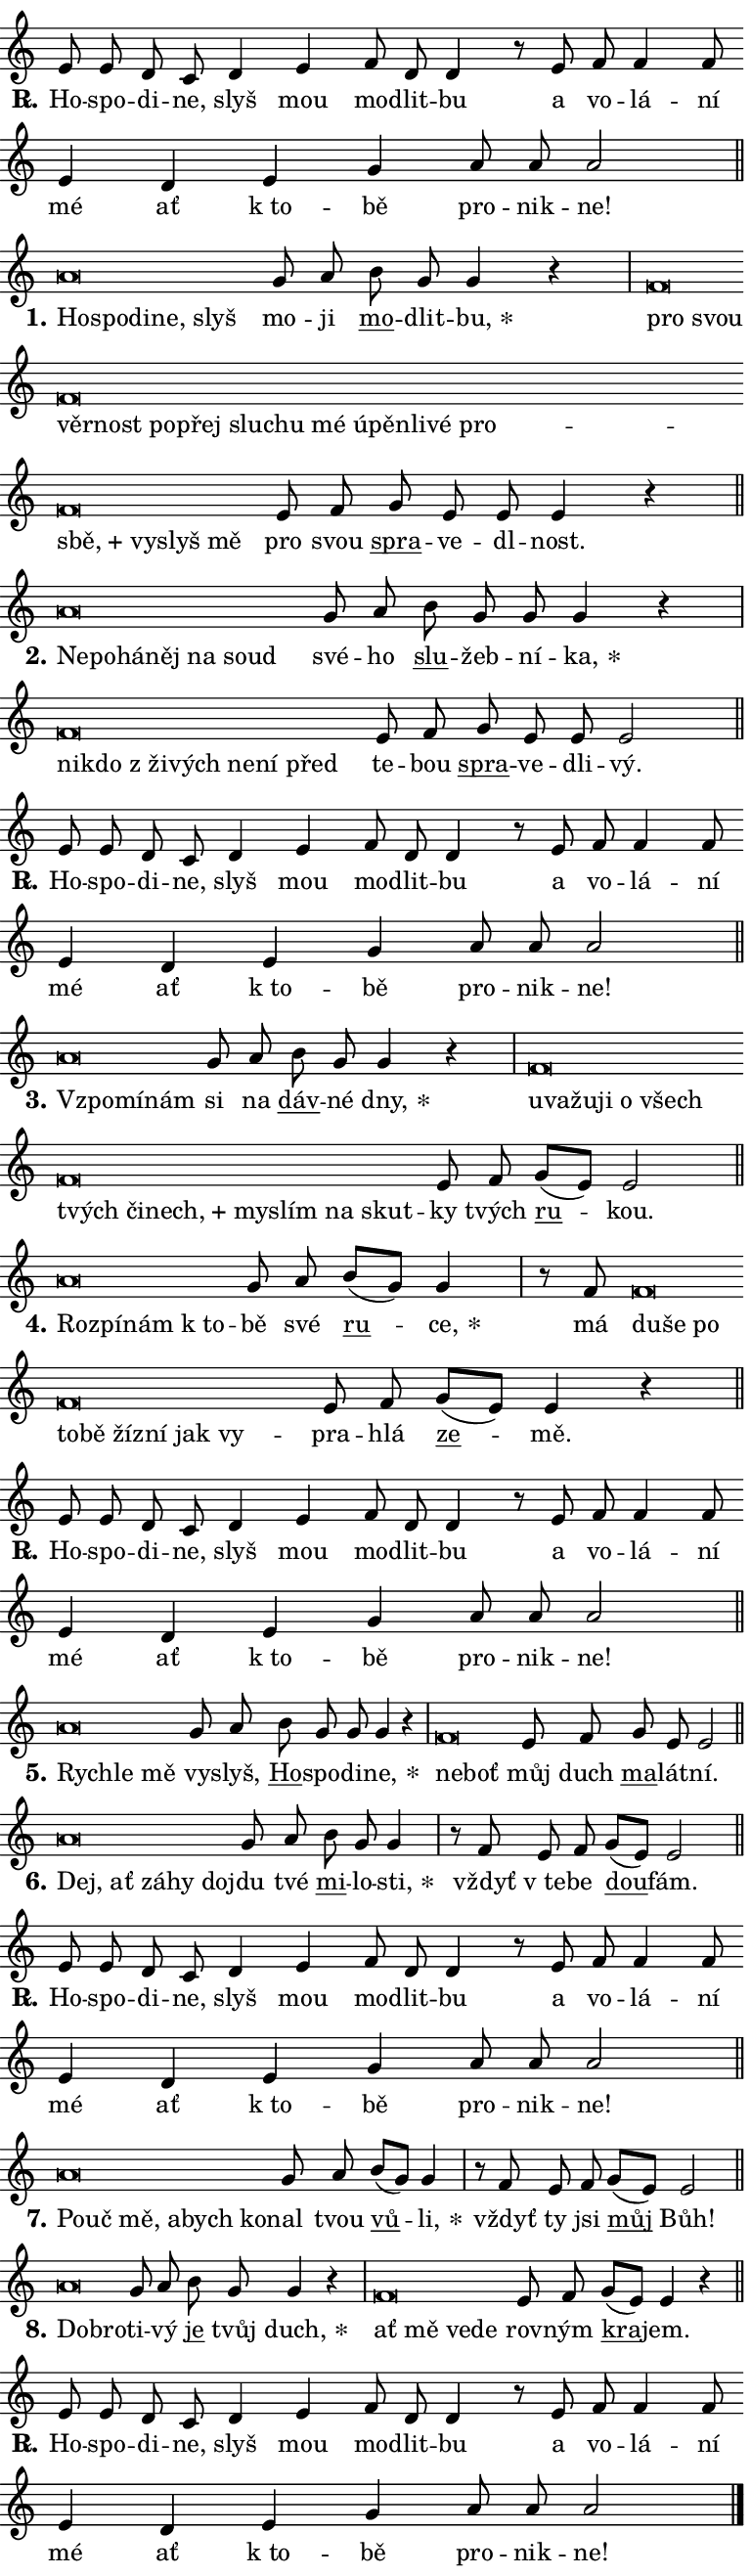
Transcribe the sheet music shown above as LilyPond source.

\version "2.24.0"
\header { tagline = "" }
\paper {
  indent = 0\cm
  top-margin = 0\cm
  right-margin = 0.13\cm % to fit lyric hyphens
  bottom-margin = 0\cm
  left-margin = 0\cm
  paper-width = 13\cm
  page-breaking = #ly:one-page-breaking
  system-system-spacing.basic-distance = #11
  score-system-spacing.basic-distance = #11
  ragged-last = ##f
}


%% Author: Thomas Morley
%% https://lists.gnu.org/archive/html/lilypond-user/2020-05/msg00002.html
#(define (line-position grob)
"Returns position of @var[grob} in current system:
   @code{'start}, if at first time-step
   @code{'end}, if at last time-step
   @code{'middle} otherwise
"
  (let* ((col (ly:item-get-column grob))
         (ln (ly:grob-object col 'left-neighbor))
         (rn (ly:grob-object col 'right-neighbor))
         (col-to-check-left (if (ly:grob? ln) ln col))
         (col-to-check-right (if (ly:grob? rn) rn col))
         (break-dir-left
           (and
             (ly:grob-property col-to-check-left 'non-musical #f)
             (ly:item-break-dir col-to-check-left)))
         (break-dir-right
           (and
             (ly:grob-property col-to-check-right 'non-musical #f)
             (ly:item-break-dir col-to-check-right))))
        (cond ((eqv? 1 break-dir-left) 'start)
              ((eqv? -1 break-dir-right) 'end)
              (else 'middle))))

#(define (tranparent-at-line-position vctor)
  (lambda (grob)
  "Relying on @code{line-position} select the relevant enry from @var{vctor}.
Used to determine transparency,"
    (case (line-position grob)
      ((end) (not (vector-ref vctor 0)))
      ((middle) (not (vector-ref vctor 1)))
      ((start) (not (vector-ref vctor 2))))))

noteHeadBreakVisibility =
#(define-music-function (break-visibility)(vector?)
"Makes @code{NoteHead}s transparent relying on @var{break-visibility}"
#{
  \override NoteHead.transparent =
    #(tranparent-at-line-position break-visibility)
#})

#(define delete-ledgers-for-transparent-note-heads
  (lambda (grob)
    "Reads whether a @code{NoteHead} is transparent.
If so this @code{NoteHead} is removed from @code{'note-heads} from
@var{grob}, which is supposed to be @code{LedgerLineSpanner}.
As a result ledgers are not printed for this @code{NoteHead}"
    (let* ((nhds-array (ly:grob-object grob 'note-heads))
           (nhds-list
             (if (ly:grob-array? nhds-array)
                 (ly:grob-array->list nhds-array)
                 '()))
           ;; Relies on the transparent-property being done before
           ;; Staff.LedgerLineSpanner.after-line-breaking is executed.
           ;; This is fragile ...
           (to-keep
             (remove
               (lambda (nhd)
                 (ly:grob-property nhd 'transparent #f))
               nhds-list)))
      ;; TODO find a better method to iterate over grob-arrays, similiar
      ;; to filter/remove etc for lists
      ;; For now rebuilt from scratch
      (set! (ly:grob-object grob 'note-heads)  '())
      (for-each
        (lambda (nhd)
          (ly:pointer-group-interface::add-grob grob 'note-heads nhd))
        to-keep))))

squashNotes = {
  \override NoteHead.X-extent = #'(-0.2 . 0.2)
  \override NoteHead.Y-extent = #'(-0.75 . 0)
  \override NoteHead.stencil =
    #(lambda (grob)
       (let ((pos (ly:grob-property grob 'staff-position)))
         (begin
           (if (< pos -7) (display "ERROR: Lower brevis then expected\n") (display ""))
           (if (<= pos -6) ly:text-interface::print ly:note-head::print))))
}
unSquashNotes = {
  \revert NoteHead.X-extent
  \revert NoteHead.Y-extent
  \revert NoteHead.stencil
}

hideNotes = \noteHeadBreakVisibility #begin-of-line-visible
unHideNotes = \noteHeadBreakVisibility #all-visible

% work-around for resetting accidentals
% https://lilypond.org/doc/v2.23/Documentation/notation/displaying-rhythms#unmetered-music
cadenzaMeasure = {
  \cadenzaOff
  \partial 1024 s1024
  \cadenzaOn
}

#(define-markup-command (accent layout props text) (markup?)
  "Underline accented syllable"
  (interpret-markup layout props
    #{\markup \override #'(offset . 4.3) \underline { #text }#}))

responsum = \markup \concat {
  "R" \hspace #-1.05 \path #0.1 #'((moveto 0 0.07) (lineto 0.9 0.8)) \hspace #0.05 "."
}

spaceSize = #0.6828661417322834 % exact space size for TeX Gyre Schola

\layout {
  \context {
    \Staff
    \remove "Time_signature_engraver"
    \override LedgerLineSpanner.after-line-breaking = #delete-ledgers-for-transparent-note-heads
  }
  \context {
    \Lyrics {
      \override LyricSpace.minimum-distance = \spaceSize
      \override LyricText.font-name = #"TeX Gyre Schola"
      \override LyricText.font-size = 1
      \override StanzaNumber.font-name = #"TeX Gyre Schola Bold"
      \override StanzaNumber.font-size = 1
    }
  }
  \context {
    \Score 
    \override NoteHead.text =
      #(lambda (grob) 
        (let ((pos (ly:grob-property grob 'staff-position)))
          #{\markup {
            \combine
              \halign #-0.55 \raise #(if (= pos -6) 0 0.5) \override #'(thickness . 2) \draw-line #'(3.2 . 0)
              \musicglyph "noteheads.sM1"
          }#}))
  }
}

% magnetic-lyrics.ily
%
%   written by
%     Jean Abou Samra <jean@abou-samra.fr>
%     Werner Lemberg <wl@gnu.org>
%
%   adapted by
%     Jiri Hon <jiri.hon@gmail.com>
%
% Version 2022-Apr-15

% https://www.mail-archive.com/lilypond-user@gnu.org/msg149350.html

#(define (Left_hyphen_pointer_engraver context)
   "Collect syllable-hyphen-syllable occurrences in lyrics and store
them in properties.  This engraver only looks to the left.  For
example, if the lyrics input is @code{foo -- bar}, it does the
following.

@itemize @bullet
@item
Set the @code{text} property of the @code{LyricHyphen} grob between
@q{foo} and @q{bar} to @code{foo}.

@item
Set the @code{left-hyphen} property of the @code{LyricText} grob with
text @q{foo} to the @code{LyricHyphen} grob between @q{foo} and
@q{bar}.
@end itemize

Use this auxiliary engraver in combination with the
@code{lyric-@/text::@/apply-@/magnetic-@/offset!} hook."
   (let ((hyphen #f)
         (text #f))
     (make-engraver
      (acknowledgers
       ((lyric-syllable-interface engraver grob source-engraver)
        (set! text grob)))
      (end-acknowledgers
       ((lyric-hyphen-interface engraver grob source-engraver)
        ;(when (not (grob::has-interface grob 'lyric-space-interface))
          (set! hyphen grob)));)
      ((stop-translation-timestep engraver)
       (when (and text hyphen)
         (ly:grob-set-object! text 'left-hyphen hyphen))
       (set! text #f)
       (set! hyphen #f)))))

#(define (lyric-text::apply-magnetic-offset! grob)
   "If the space between two syllables is less than the value in
property @code{LyricText@/.details@/.squash-threshold}, move the right
syllable to the left so that it gets concatenated with the left
syllable.

Use this function as a hook for
@code{LyricText@/.after-@/line-@/breaking} if the
@code{Left_@/hyphen_@/pointer_@/engraver} is active."
   (let ((hyphen (ly:grob-object grob 'left-hyphen #f)))
     (when hyphen
       (let ((left-text (ly:spanner-bound hyphen LEFT)))
         (when (grob::has-interface left-text 'lyric-syllable-interface)
           (let* ((common (ly:grob-common-refpoint grob left-text X))
                  (this-x-ext (ly:grob-extent grob common X))
                  (left-x-ext
                   (begin
                     ;; Trigger magnetism for left-text.
                     (ly:grob-property left-text 'after-line-breaking)
                     (ly:grob-extent left-text common X)))
                  ;; `delta` is the gap width between two syllables.
                  (delta (- (interval-start this-x-ext)
                            (interval-end left-x-ext)))
                  (details (ly:grob-property grob 'details))
                  (threshold (assoc-get 'squash-threshold details 0.2)))
             (when (< delta threshold)
               (let* (;; We have to manipulate the input text so that
                      ;; ligatures crossing syllable boundaries are not
                      ;; disabled.  For languages based on the Latin
                      ;; script this is essentially a beautification.
                      ;; However, for non-Western scripts it can be a
                      ;; necessity.
                      (lt (ly:grob-property left-text 'text))
                      (rt (ly:grob-property grob 'text))
                      (is-space (grob::has-interface hyphen 'lyric-space-interface))
                      (space (if is-space " " ""))
                      (extra-delta (if is-space spaceSize 0))
                      ;; Append new syllable.
                      (ltrt-space (if (and (string? lt) (string? rt))
                                (string-append lt space rt)
                                (make-concat-markup (list lt space rt))))
                      ;; Right-align `ltrt` to the right side.
                      (ltrt-space-markup (grob-interpret-markup
                               grob
                               (make-translate-markup
                                (cons (interval-length this-x-ext) 0)
                                (make-right-align-markup ltrt-space)))))
                 (begin
                   ;; Don't print `left-text`.
                   (ly:grob-set-property! left-text 'stencil #f)
                   ;; Set text and stencil (which holds all collected
                   ;; syllables so far) and shift it to the left.
                   (ly:grob-set-property! grob 'text ltrt-space)
                   (ly:grob-set-property! grob 'stencil ltrt-space-markup)
                   (ly:grob-translate-axis! grob (- (- delta extra-delta)) X))))))))))


#(define (lyric-hyphen::displace-bounds-first grob)
   ;; Make very sure this callback isn't triggered too early.
   (let ((left (ly:spanner-bound grob LEFT))
         (right (ly:spanner-bound grob RIGHT)))
     (ly:grob-property left 'after-line-breaking)
     (ly:grob-property right 'after-line-breaking)
     (ly:lyric-hyphen::print grob)))

squashThreshold = #0.4

\layout {
  \context {
    \Lyrics
    \consists #Left_hyphen_pointer_engraver
    \override LyricText.after-line-breaking =
      #lyric-text::apply-magnetic-offset!
    \override LyricHyphen.stencil = #lyric-hyphen::displace-bounds-first
    \override LyricText.details.squash-threshold = \squashThreshold
    \override LyricHyphen.minimum-distance = 0
    \override LyricHyphen.minimum-length = \squashThreshold
  }
}

squashText = \override LyricText.details.squash-threshold = 9999
unSquashText = \override LyricText.details.squash-threshold = \squashThreshold

leftText = \override LyricText.self-alignment-X = #LEFT
unLeftText = \revert LyricText.self-alignment-X

starOffset = #(lambda (grob) 
                (let ((x_offset (ly:self-alignment-interface::aligned-on-x-parent grob)))
                  (if (= x_offset 0) 0 (+ x_offset 1.2))))

star = #(define-music-function (syllable)(string?)
"Append star separator at the end of a syllable"
#{
  \once \override LyricText.X-offset = #starOffset
  \lyricmode { \markup {
    #syllable
    \override #'((font-name . "TeX Gyre Schola Bold")) \hspace #0.2 \lower #0.65 \larger "*"
  } }
#})

starAccent = #(define-music-function (syllable)(string?)
"Append star separator at the end of a syllable and make accent"
#{
  \once \override LyricText.X-offset = #starOffset
  \lyricmode { \markup {
    \accent #syllable
    \override #'((font-name . "TeX Gyre Schola Bold")) \hspace #0.2 \lower #0.65 \larger "*"
  } }
#})

breath = #(define-music-function (syllable)(string?)
"Append breathing indicator at the end of a syllable"
#{
  \lyricmode { \markup { #syllable "+" } }
#})

optionalBreath = #(define-music-function (syllable)(string?)
"Append optional breathing indicator at the end of a syllable"
#{
  \lyricmode { \markup { #syllable "(+)" } }
#})


\score {
    <<
        \new Voice = "melody" { \cadenzaOn \key c \major \relative { e'8 e d c \bar "" d4 e \bar "" f8 d d4 \bar "" r8 e f f4 f8 \bar "" e4 d \bar "" e g \bar "" a8 a a2 \cadenzaMeasure \bar "||" \break } }
        \new Lyrics \lyricsto "melody" { \lyricmode { \set stanza = \responsum
Ho -- spo -- di -- ne, slyš mou mo -- dlit -- bu a vo -- lá -- ní mé ať "k to" -- bě pro -- nik -- ne! } }
    >>
    \layout {}
}

\score {
    <<
        \new Voice = "melody" { \cadenzaOn \key c \major \relative { \squashNotes a'\breve*1/16 \hideNotes \breve*1/16 \bar "" \breve*1/16 \bar "" \breve*1/16 \breve*1/16 \bar "" \unHideNotes \unSquashNotes g8 a \bar "" b g g4 r \cadenzaMeasure \bar "|" \squashNotes f\breve*1/16 \hideNotes \breve*1/16 \bar "" \breve*1/16 \bar "" \breve*1/16 \bar "" \breve*1/16 \bar "" \breve*1/16 \bar "" \breve*1/16 \bar "" \breve*1/16 \bar "" \breve*1/16 \bar "" \breve*1/16 \bar "" \breve*1/16 \bar "" \breve*1/16 \bar "" \breve*1/16 \bar "" \breve*1/16 \bar "" \breve*1/16 \bar "" \breve*1/16 \bar "" \breve*1/16 \breve*1/16 \bar "" \unHideNotes \unSquashNotes e8 f \bar "" g e e e4 r \cadenzaMeasure \bar "||" \break } }
        \new Lyrics \lyricsto "melody" { \lyricmode { \set stanza = "1."
\leftText Ho -- \squashText spo -- di -- ne, slyš \unLeftText \unSquashText mo -- ji \markup \accent mo -- dlit -- \star bu, \leftText pro \squashText svou věr -- nost po -- přej slu -- chu mé ú -- pěn -- li -- vé pro -- \breath "sbě," vy -- slyš mě \unLeftText \unSquashText pro svou \markup \accent spra -- ve -- dl -- nost. } }
    >>
    \layout {}
}

\score {
    <<
        \new Voice = "melody" { \cadenzaOn \key c \major \relative { \squashNotes a'\breve*1/16 \hideNotes \breve*1/16 \bar "" \breve*1/16 \bar "" \breve*1/16 \bar "" \breve*1/16 \breve*1/16 \bar "" \unHideNotes \unSquashNotes g8 a \bar "" b g g g4 r \cadenzaMeasure \bar "|" \squashNotes f\breve*1/16 \hideNotes \breve*1/16 \bar "" \breve*1/16 \bar "" \breve*1/16 \bar "" \breve*1/16 \bar "" \breve*1/16 \breve*1/16 \bar "" \unHideNotes \unSquashNotes e8 f \bar "" g e e e2 \cadenzaMeasure \bar "||" \break } }
        \new Lyrics \lyricsto "melody" { \lyricmode { \set stanza = "2."
\leftText Ne -- \squashText po -- há -- něj na soud \unLeftText \unSquashText své -- ho \markup \accent slu -- žeb -- ní -- \star ka, \leftText ni -- \squashText kdo "z ži" -- vých ne -- ní před \unLeftText \unSquashText te -- bou \markup \accent spra -- ve -- dli -- vý. } }
    >>
    \layout {}
}

\score {
    <<
        \new Voice = "melody" { \cadenzaOn \key c \major \relative { e'8 e d c \bar "" d4 e \bar "" f8 d d4 \bar "" r8 e f f4 f8 \bar "" e4 d \bar "" e g \bar "" a8 a a2 \cadenzaMeasure \bar "||" \break } }
        \new Lyrics \lyricsto "melody" { \lyricmode { \set stanza = \responsum
Ho -- spo -- di -- ne, slyš mou mo -- dlit -- bu a vo -- lá -- ní mé ať "k to" -- bě pro -- nik -- ne! } }
    >>
    \layout {}
}

\score {
    <<
        \new Voice = "melody" { \cadenzaOn \key c \major \relative { \squashNotes a'\breve*1/16 \hideNotes \breve*1/16 \breve*1/16 \bar "" \unHideNotes \unSquashNotes g8 a \bar "" b g g4 r \cadenzaMeasure \bar "|" \squashNotes f\breve*1/16 \hideNotes \breve*1/16 \bar "" \breve*1/16 \bar "" \breve*1/16 \bar "" \breve*1/16 \bar "" \breve*1/16 \bar "" \breve*1/16 \bar "" \breve*1/16 \bar "" \breve*1/16 \bar "" \breve*1/16 \bar "" \breve*1/16 \bar "" \breve*1/16 \breve*1/16 \bar "" \unHideNotes \unSquashNotes e8 f \bar "" g[( e)] e2 \cadenzaMeasure \bar "||" \break } }
        \new Lyrics \lyricsto "melody" { \lyricmode { \set stanza = "3."
\leftText Vzpo -- \squashText mí -- nám \unLeftText \unSquashText si na \markup \accent dáv -- né \star dny, \leftText u -- \squashText va -- žu -- ji o všech tvých či -- \breath "nech," my -- slím na skut -- \unLeftText \unSquashText ky tvých \markup \accent ru -- kou. } }
    >>
    \layout {}
}

\score {
    <<
        \new Voice = "melody" { \cadenzaOn \key c \major \relative { \squashNotes a'\breve*1/16 \hideNotes \breve*1/16 \bar "" \breve*1/16 \breve*1/16 \bar "" \unHideNotes \unSquashNotes g8 a \bar "" b[( g)] g4 \cadenzaMeasure \bar "|" r8 f8 \squashNotes f\breve*1/16 \hideNotes \breve*1/16 \bar "" \breve*1/16 \bar "" \breve*1/16 \bar "" \breve*1/16 \bar "" \breve*1/16 \bar "" \breve*1/16 \bar "" \breve*1/16 \breve*1/16 \bar "" \unHideNotes \unSquashNotes e8 f \bar "" g[( e)] e4 r \cadenzaMeasure \bar "||" \break } }
        \new Lyrics \lyricsto "melody" { \lyricmode { \set stanza = "4."
\leftText Roz -- \squashText pí -- nám "k to" -- \unLeftText \unSquashText bě své \markup \accent ru -- \star ce, má \leftText du -- \squashText še po to -- bě žíz -- ní jak vy -- \unLeftText \unSquashText pra -- hlá \markup \accent ze -- mě. } }
    >>
    \layout {}
}

\score {
    <<
        \new Voice = "melody" { \cadenzaOn \key c \major \relative { e'8 e d c \bar "" d4 e \bar "" f8 d d4 \bar "" r8 e f f4 f8 \bar "" e4 d \bar "" e g \bar "" a8 a a2 \cadenzaMeasure \bar "||" \break } }
        \new Lyrics \lyricsto "melody" { \lyricmode { \set stanza = \responsum
Ho -- spo -- di -- ne, slyš mou mo -- dlit -- bu a vo -- lá -- ní mé ať "k to" -- bě pro -- nik -- ne! } }
    >>
    \layout {}
}

\score {
    <<
        \new Voice = "melody" { \cadenzaOn \key c \major \relative { \squashNotes a'\breve*1/16 \hideNotes \breve*1/16 \breve*1/16 \bar "" \unHideNotes \unSquashNotes g8 a \bar "" b g g g4 r \cadenzaMeasure \bar "|" \squashNotes f\breve*1/16 \hideNotes \breve*1/16 \bar "" \unHideNotes \unSquashNotes e8 f \bar "" g e e2 \cadenzaMeasure \bar "||" \break } }
        \new Lyrics \lyricsto "melody" { \lyricmode { \set stanza = "5."
\leftText Rych -- \squashText le mě \unLeftText \unSquashText vy -- slyš, \markup \accent Ho -- spo -- di -- \star ne, \leftText ne -- \squashText boť \unLeftText \unSquashText můj duch \markup \accent ma -- lát -- ní. } }
    >>
    \layout {}
}

\score {
    <<
        \new Voice = "melody" { \cadenzaOn \key c \major \relative { \squashNotes a'\breve*1/16 \hideNotes \breve*1/16 \bar "" \breve*1/16 \bar "" \breve*1/16 \breve*1/16 \bar "" \unHideNotes \unSquashNotes g8 a \bar "" b g g4 \cadenzaMeasure \bar "|" r8 f8 e8 f \bar "" g[( e)] e2 \cadenzaMeasure \bar "||" \break } }
        \new Lyrics \lyricsto "melody" { \lyricmode { \set stanza = "6."
\leftText Dej, \squashText ať zá -- hy do -- \unLeftText \unSquashText jdu tvé \markup \accent mi -- lo -- \star sti, vždyť "v te" -- be \markup \accent dou -- fám. } }
    >>
    \layout {}
}

\score {
    <<
        \new Voice = "melody" { \cadenzaOn \key c \major \relative { e'8 e d c \bar "" d4 e \bar "" f8 d d4 \bar "" r8 e f f4 f8 \bar "" e4 d \bar "" e g \bar "" a8 a a2 \cadenzaMeasure \bar "||" \break } }
        \new Lyrics \lyricsto "melody" { \lyricmode { \set stanza = \responsum
Ho -- spo -- di -- ne, slyš mou mo -- dlit -- bu a vo -- lá -- ní mé ať "k to" -- bě pro -- nik -- ne! } }
    >>
    \layout {}
}

\score {
    <<
        \new Voice = "melody" { \cadenzaOn \key c \major \relative { \squashNotes a'\breve*1/16 \hideNotes \breve*1/16 \bar "" \breve*1/16 \bar "" \breve*1/16 \bar "" \breve*1/16 \breve*1/16 \bar "" \unHideNotes \unSquashNotes g8 a \bar "" b[( g)] g4 \cadenzaMeasure \bar "|" r8 f8 e8 f \bar "" g[( e)] e2 \cadenzaMeasure \bar "||" \break } }
        \new Lyrics \lyricsto "melody" { \lyricmode { \set stanza = "7."
\leftText Po -- \squashText uč mě, a -- bych ko -- \unLeftText \unSquashText nal tvou \markup \accent vů -- \star li, vždyť ty jsi \markup \accent můj Bůh! } }
    >>
    \layout {}
}

\score {
    <<
        \new Voice = "melody" { \cadenzaOn \key c \major \relative { \squashNotes a'\breve*1/16 \hideNotes \breve*1/16 \bar "" \unHideNotes \unSquashNotes g8 a \bar "" b g g4 r \cadenzaMeasure \bar "|" \squashNotes f\breve*1/16 \hideNotes \breve*1/16 \bar "" \breve*1/16 \breve*1/16 \bar "" \unHideNotes \unSquashNotes e8 f \bar "" g[( e)] e4 r \cadenzaMeasure \bar "||" \break } }
        \new Lyrics \lyricsto "melody" { \lyricmode { \set stanza = "8."
\leftText Dob -- \squashText ro -- \unLeftText \unSquashText ti -- vý \markup \accent je tvůj \star duch, \leftText ať \squashText mě ve -- de \unLeftText \unSquashText rov -- ným \markup \accent kra -- jem. } }
    >>
    \layout {}
}

\score {
    <<
        \new Voice = "melody" { \cadenzaOn \key c \major \relative { e'8 e d c \bar "" d4 e \bar "" f8 d d4 \bar "" r8 e f f4 f8 \bar "" e4 d \bar "" e g \bar "" a8 a a2 \cadenzaMeasure \bar "||" \break } \bar "|." }
        \new Lyrics \lyricsto "melody" { \lyricmode { \set stanza = \responsum
Ho -- spo -- di -- ne, slyš mou mo -- dlit -- bu a vo -- lá -- ní mé ať "k to" -- bě pro -- nik -- ne! } }
    >>
    \layout {}
}
